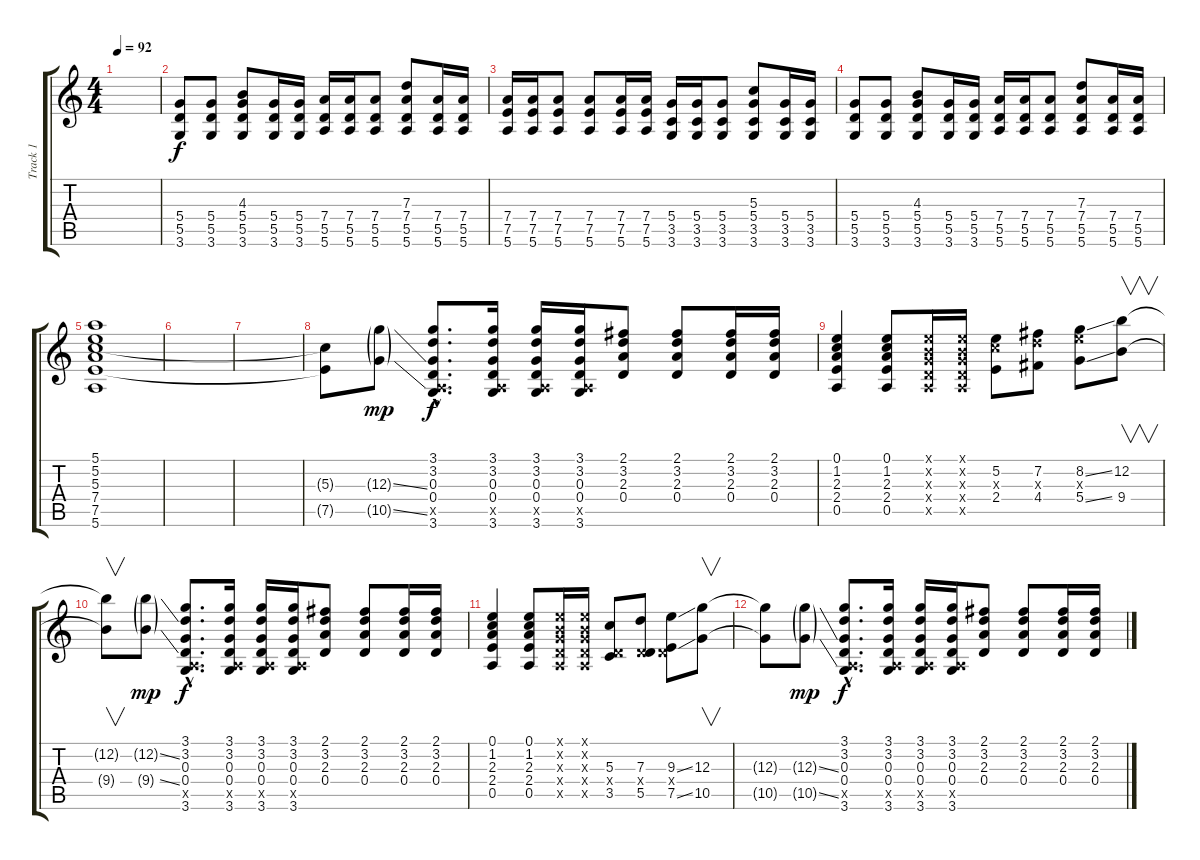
\track ("Track 1" "Track 1") {instrument electricguitarclean}
\staff {score tabs}
\tuning (E4 B3 G3 D3 A2 E2) {hide}
\ts (4 4)
\tempo 92
\clef g2
\ks c
|
(5.4 5.5 3.6).8 (5.4 5.5 3.6).8 (4.3 5.4 5.5 3.6).8 (5.4 5.5 3.6).16 (5.4 5.5 3.6).16 (7.4 5.5 5.6).16 (7.4 5.5 5.6).16 (7.4 5.5 5.6).8 (7.3 7.4 5.5 5.6).8 (7.4 5.5 5.6).16 (7.4 5.5 5.6).16 |
(7.4 7.5 5.6).16 (7.4 7.5 5.6).16 (7.4 7.5 5.6).8 (7.4 7.5 5.6).8 (7.4 7.5 5.6).16 (7.4 7.5 5.6).16 (5.4 3.5 3.6).16 (5.4 3.5 3.6).16 (5.4 3.5 3.6).8 (5.3 5.4 3.5 3.6).8 (5.4 3.5 3.6).16 (5.4 3.5 3.6).16 |
(5.4 5.5 3.6).8 (5.4 5.5 3.6).8 (4.3 5.4 5.5 3.6).8 (5.4 5.5 3.6).16 (5.4 5.5 3.6).16 (7.4 5.5 5.6).16 (7.4 5.5 5.6).16 (7.4 5.5 5.6).8 (7.3 7.4 5.5 5.6).8 (7.4 5.5 5.6).16 (7.4 5.5 5.6).16 |
(5.1 5.2 5.3 7.4 7.5 5.6).1 |
|
|
(5.3{t} 7.5{t}).8 (12.3{ss g} 10.5{ss g}).8{dy mp} (3.1{hac} 3.2{hac} 0.3{hac} 0.4{hac} 0.5{hac x} 3.6{hac}).8{d dy f} (3.1 3.2 0.3 0.4 0.5{x} 3.6).16 (3.1 3.2 0.3 0.4 0.5{x} 3.6).16 (3.1 3.2 0.3 0.4 0.5{x} 3.6).16 (2.1 3.2 2.3 0.4).8 (2.1 3.2 2.3 0.4).8 (2.1 3.2 2.3 0.4).16 (2.1 3.2 2.3 0.4).16 |
(0.1 1.2 2.3 2.4 0.5).4 (0.1 1.2 2.3 2.4 0.5).8 (0.1{x} 0.2{x} 0.3{x} 0.4{x} 0.5{x}).16 (0.1{x} 0.2{x} 0.3{x} 0.4{x} 0.5{x}).16 (5.2 5.3{x} 2.4).8 (7.2 7.3{x} 4.4).8 (8.2{ss} 9.3{x} 5.4{ss}).8 (12.2 9.4).8{v} |
(12.2{t} 9.4{t}).8{v} (12.2{ss g} 9.4{ss g}).8{dy mp} (3.1{hac} 3.2{hac} 0.3{hac} 0.4{hac} 0.5{hac x} 3.6{hac}).8{d dy f} (3.1 3.2 0.3 0.4 0.5{x} 3.6).16 (3.1 3.2 0.3 0.4 0.5{x} 3.6).16 (3.1 3.2 0.3 0.4 0.5{x} 3.6).16 (2.1 3.2 2.3 0.4).8 (2.1 3.2 2.3 0.4).8 (2.1 3.2 2.3 0.4).16 (2.1 3.2 2.3 0.4).16 |
(0.1 1.2 2.3 2.4 0.5).4 (0.1 1.2 2.3 2.4 0.5).8 (0.1{x} 0.2{x} 0.3{x} 0.4{x} 0.5{x}).16 (0.1{x} 0.2{x} 0.3{x} 0.4{x} 0.5{x}).16 (5.3 0.4{x} 3.5).8 (7.3 0.4{x} 5.5).8 (9.3{ss} 0.4{x} 7.5{ss}).8 (12.3 10.5).8{v} |
(12.3{t} 10.5{t}).8 (12.3{ss g} 10.5{ss g}).8{dy mp} (3.1{hac} 3.2{hac} 0.3{hac} 0.4{hac} 0.5{hac x} 3.6{hac}).8{d dy f} (3.1 3.2 0.3 0.4 0.5{x} 3.6).16 (3.1 3.2 0.3 0.4 0.5{x} 3.6).16 (3.1 3.2 0.3 0.4 0.5{x} 3.6).16 (2.1 3.2 2.3 0.4).8 (2.1 3.2 2.3 0.4).8 (2.1 3.2 2.3 0.4).16 (2.1 3.2 2.3 0.4).16
